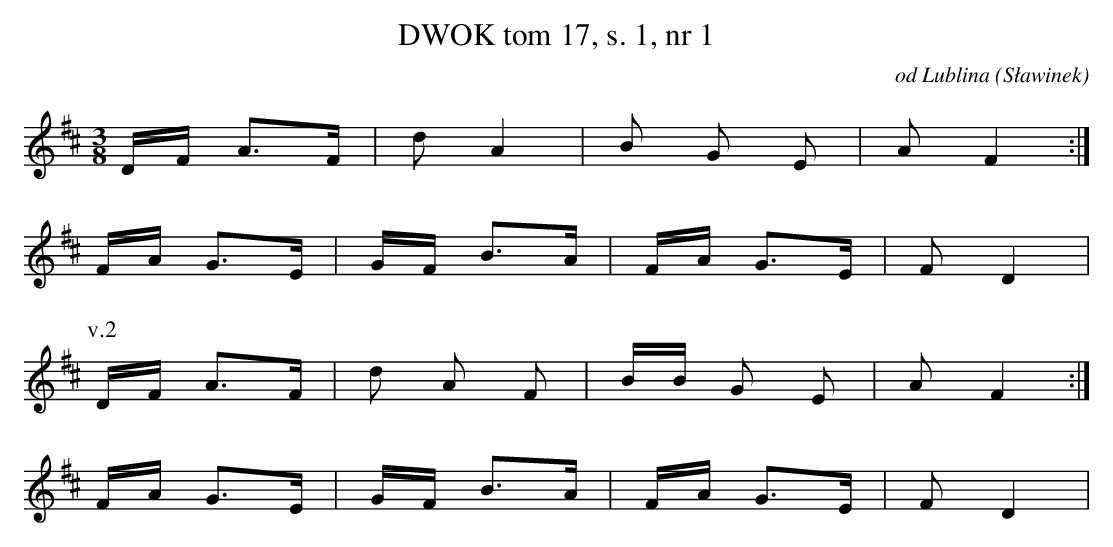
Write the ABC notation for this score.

X:1
T:DWOK tom 17, s. 1, nr 1
O:od Lublina (Sławinek)
L:1/16
M:3/8
K:D
DF A3F|d2 A4|B2 G2 E2|A2 F4:|
FA G3E|GF B3A|FA G3E|F2 D4|
P:v.2
DF A3F|d2 A2 F2|BB G2 E2|A2 F4:|
FA G3E|GF B3A|FA G3E|F2 D4|
